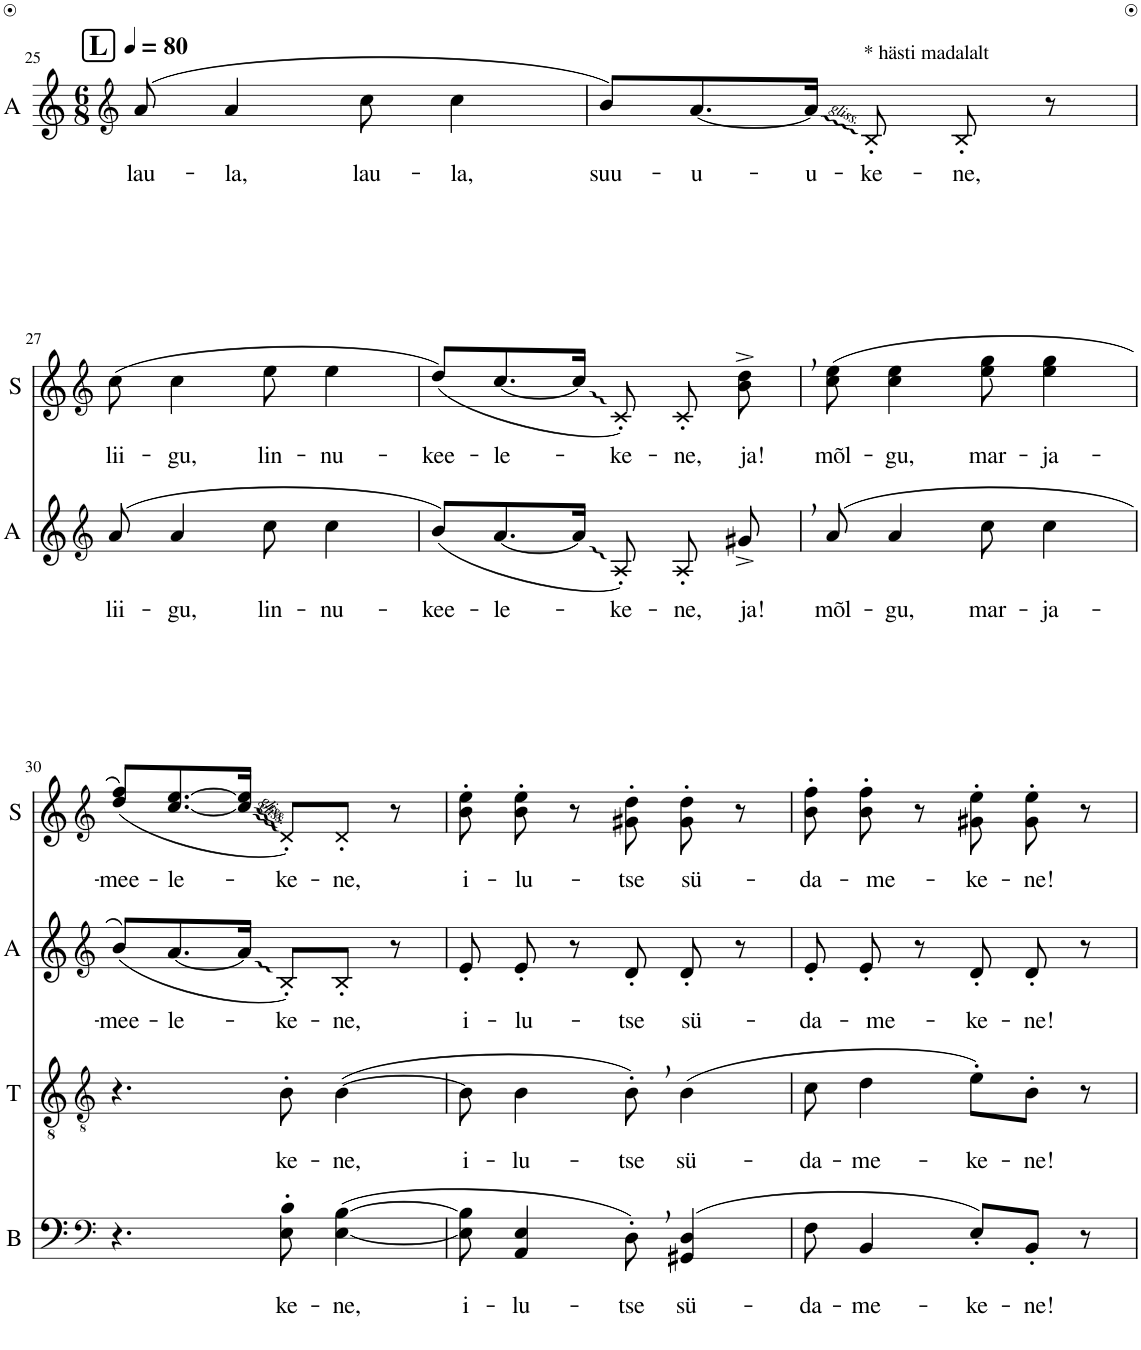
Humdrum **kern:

**kern	**text	**kern	**text	**kern	**text	**kern	**text
*part4	*part4	*part3	*part3	*part2	*part2	*part1	*part1
*staff4	*staff4	*staff3	*staff3	*staff2	*staff2	*staff1	*staff1
*I"B	*	*I"T	*	*I"A	*	*I"S	*
*I'B	*	*I'T	*	*I'A	*	*I'S	*
!!LO:PB:g=z
*clefF4	*	*clefGv2	*	*clefG2	*	*clefG2	*
*	*	*	*	*Trd1c2	*	*	*
*k[]	*	*k[]	*	*k[]	*	*k[]	*
*M6/8	*	*M6/8	*	*M6/8	*	*M6/8	*
*MM80	*	*MM80	*	*MM80	*	*MM80	*
!!LO:REH:place=s1:a:B:cj:fs=14:t=L
=25	=25	=25	=25	=25	=25	=25	=25
!	!	!	!	!	!LO:LY:b	!	!
2.r	.	2.r	.	(8a/	lau-	2.r	.
!	!	!	!	!	!LO:LY:b	!	!
.	.	.	.	4a/	-la,	.	.
!	!	!	!	!	!LO:LY:b	!	!
.	.	.	.	8cc\	lau-	.	.
!	!	!	!	!	!LO:LY:b	!	!
.	.	.	.	4cc\	-la,	.	.
=26	=26	=26	=26	=26	=26	=26	=26
!	!	!	!	!	!LO:LY:b	!	!
2.r	.	2.r	.	8b/L)	suu-	2.r	.
!	!	!	!	!	!LO:LY:b	!	!
.	.	.	.	[8.a/	-u-	.	.
!	!	!	!	!	!LO:LY:b	!	!
.	.	.	.	16a/Jk]	-u-	.	.
!	!	!	!	!LO:TX:a:t=* hästi madalalt	!	!	!
!	!	!	!	!	!LO:LY:b	!	!
.	.	.	.	8B'/	-ke-	.	.
!	!	!	!	!	!LO:LY:b	!	!
.	.	.	.	8B'/	-ne,	.	.
.	.	.	.	8r	.	.	.
!!LO:LB:g=z
=27	=27	=27	=27	=27	=27	=27	=27
*clefF4	*	*clefGv2	*	*clefG2	*	*clefG2	*
!	!	!	!	!	!LO:LY:b	!	!LO:LY:b
2.r	.	2.r	.	(8a/	lii-	(8cc\	lii-
!	!	!	!	!	!LO:LY:b	!	!LO:LY:b
.	.	.	.	4a/	-gu,	4cc\	-gu,
!	!	!	!	!	!LO:LY:b	!	!LO:LY:b
.	.	.	.	8cc\	lin-	8ee\	lin-
!	!	!	!	!	!LO:LY:b	!	!LO:LY:b
.	.	.	.	4cc\	-nu-	4ee\	-nu-
=28	=28	=28	=28	=28	=28	=28	=28
!	!	!	!	!	!LO:LY:b	!	!LO:LY:b
2.r	.	2.r	.	(8b/L)	-kee-	(8dd/L)	-kee-
!	!	!	!	!	!LO:LY:b	!	!LO:LY:b
.	.	.	.	[8.a/	-le-	[8.cc/	-le-
.	.	.	.	16a/Jk]	.	16cc/Jk]	.
!	!	!	!	!	!LO:LY:b	!	!LO:LY:b
.	.	.	.	8A'/)	-ke-	8c'/)	-ke-
!	!	!	!	!	!LO:LY:b	!	!LO:LY:b
.	.	.	.	8A'/	-ne,	8c'/	-ne,
!	!	!	!	!	!LO:LY:b	!	!LO:LY:b
.	.	.	.	8g#X^/	ja!	8b\^ 8dd\^	ja!
=29	=29	=29	=29	=29	=29	=29	=29
!	!	!	!	!	!LO:LY:b	!	!LO:LY:b
2.r	.	2.r	.	(8a/	mõl-	(8cc\ 8ee\	mõl-
!	!	!	!	!	!LO:LY:b	!	!LO:LY:b
.	.	.	.	4a/	-gu,	4cc\ 4ee\	-gu,
!	!	!	!	!	!LO:LY:b	!	!LO:LY:b
.	.	.	.	8cc\	mar-	8ee\ 8gg\	mar-
!	!	!	!	!	!LO:LY:b	!	!LO:LY:b
.	.	.	.	4cc\	-ja-	4ee\ 4gg\	-ja-
!!LO:LB:g=z
=30	=30	=30	=30	=30	=30	=30	=30
*clefF4	*	*clefGv2	*	*clefG2	*	*clefG2	*
!	!	!	!	!	!LO:LY:b	!	!LO:LY:b
4.r	.	4.r	.	(8b/L)	-mee-	(8dd/ 8ff/L)	-mee-
!	!	!	!	!	!LO:LY:b	!	!LO:LY:b
.	.	.	.	[8.a/	-le-	[8.cc/ [8.ee/	-le-
.	.	.	.	16a/Jk]	.	16cc/] 16ee/]Jk	.
!	!LO:LY:b	!	!LO:LY:b	!	!LO:LY:b	!	!LO:LY:b
8E\' 8B\'	-ke-	8B'\	-ke-	8B'/L)	-ke-	8d'/L)	-ke-
!	!LO:LY:b	!	!LO:LY:b	!	!LO:LY:b	!	!LO:LY:b
([4E\ [4B\	-ne,	([4B\	-ne,	8B'/J	-ne,	8d'/J	-ne,
.	.	.	.	8r	.	8r	.
=31	=31	=31	=31	=31	=31	=31	=31
!	!LO:LY:b	!	!LO:LY:b	!	!LO:LY:b	!	!LO:LY:b
8E\] 8B\]	i-	8B\]	i-	8e'/	-i-	8b\' 8ee\'	-i-
!	!LO:LY:b	!	!LO:LY:b	!	!LO:LY:b	!	!LO:LY:b
4AA/ 4E/	-lu-	4B\	-lu-	8e'/	-lu-	8b\' 8ee\'	-lu-
.	.	.	.	8r	.	8r	.
!	!LO:LY:b	!	!LO:LY:b	!	!LO:LY:b	!	!LO:LY:b
8D',\)	-tse	8B',\)	-tse	8d'/	-tse	8g#X\' 8dd\'	-tse
!	!LO:LY:b	!	!LO:LY:b	!	!LO:LY:b	!	!LO:LY:b
(4GG#X/ 4D/	sü-	(4B\	sü-	8d'/	sü-	8g#\' 8dd\'	sü-
.	.	.	.	8r	.	8r	.
=32	=32	=32	=32	=32	=32	=32	=32
!	!LO:LY:b	!	!LO:LY:b	!	!LO:LY:b	!	!LO:LY:b
8F\	-da-	8c\	-da-	8e'/	-da-	8b\' 8ff\'	-da-
!	!LO:LY:b	!	!LO:LY:b	!	!LO:LY:b	!	!LO:LY:b
4BB/	-me-	4d\	-me-	8e'/	-me-	8b\' 8ff\'	-me-
.	.	.	.	8r	.	8r	.
!	!LO:LY:b	!	!LO:LY:b	!	!LO:LY:b	!	!LO:LY:b
8E'/L)	-ke-	8e'\L)	-ke-	8d'/	-ke-	8g#X\' 8ee\'	-ke-
!	!LO:LY:b	!	!LO:LY:b	!	!LO:LY:b	!	!LO:LY:b
8BB'/J	-ne!	8B'\J	-ne!	8d'/	-ne!	8g#\' 8ee\'	-ne!
8r	.	8r	.	8r	.	8r	.
=	=	=	=	=	=	=	=
*-	*-	*-	*-	*-	*-	*-	*-
